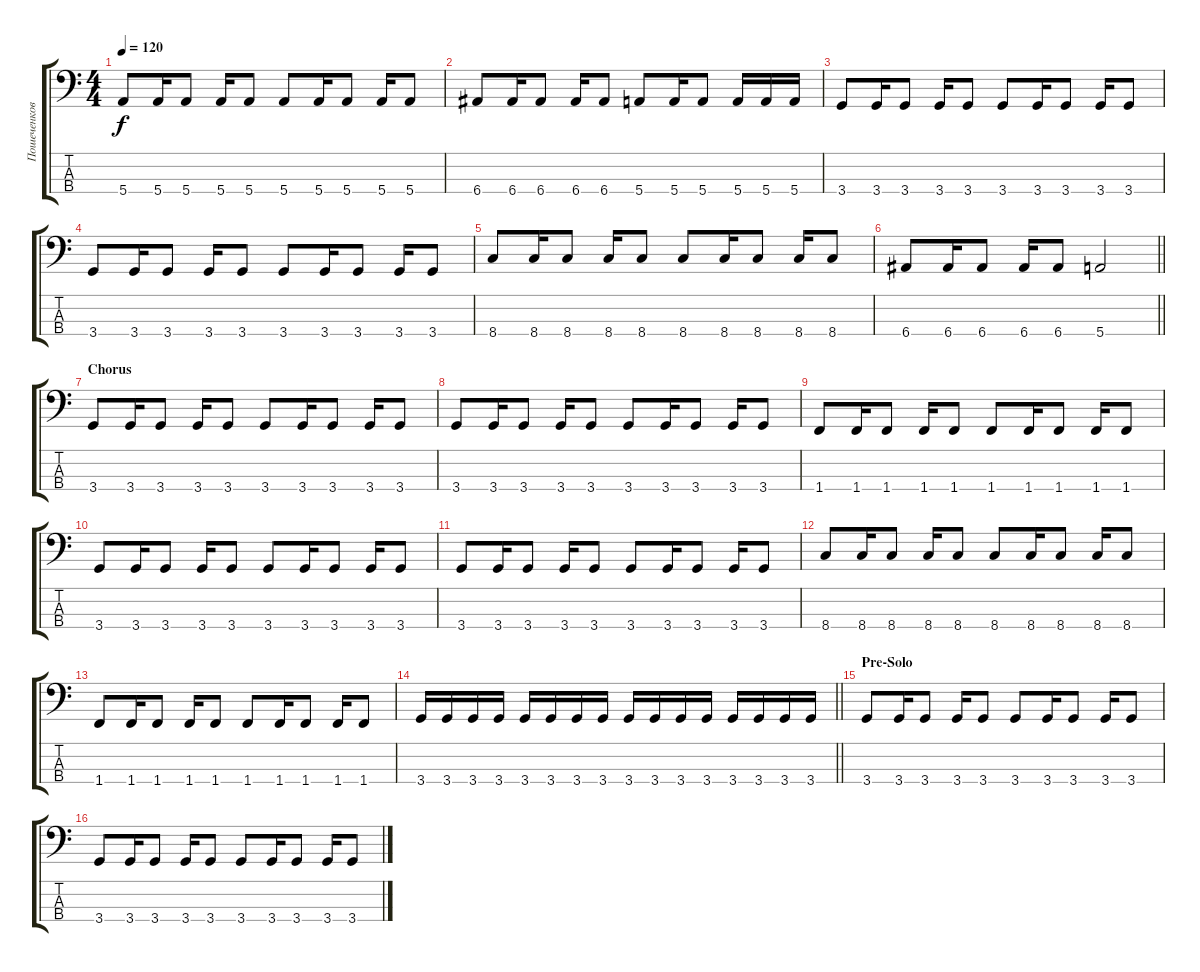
\track ("Пошеченков Роман ( Бас гитара )" "Пошеченков") {instrument electricbassfinger}
\staff {score tabs}
\tuning (G2 D2 A1 E1) {hide}
\ts (4 4)
\tempo 120
\clef f4
\ks c
5.4.8{dy f} 5.4.16 5.4.8 5.4.16 5.4.8 5.4.8 5.4.16 5.4.8 5.4.16 5.4.8 |
6.4.8 6.4.16 6.4.8 6.4.16 6.4.8 5.4.8 5.4.16 5.4.8 5.4.16 5.4.16 5.4.16 |
3.4.8 3.4.16 3.4.8 3.4.16 3.4.8 3.4.8 3.4.16 3.4.8 3.4.16 3.4.8 |
3.4.8 3.4.16 3.4.8 3.4.16 3.4.8 3.4.8 3.4.16 3.4.8 3.4.16 3.4.8 |
8.4.8 8.4.16 8.4.8 8.4.16 8.4.8 8.4.8 8.4.16 8.4.8 8.4.16 8.4.8 |
\barLineRight lightlight
6.4.8 6.4.16 6.4.8 6.4.16 6.4.8 5.4.2 |
\section ("" "Chorus")
3.4.8 3.4.16 3.4.8 3.4.16 3.4.8 3.4.8 3.4.16 3.4.8 3.4.16 3.4.8 |
3.4.8 3.4.16 3.4.8 3.4.16 3.4.8 3.4.8 3.4.16 3.4.8 3.4.16 3.4.8 |
1.4.8 1.4.16 1.4.8 1.4.16 1.4.8 1.4.8 1.4.16 1.4.8 1.4.16 1.4.8 |
3.4.8 3.4.16 3.4.8 3.4.16 3.4.8 3.4.8 3.4.16 3.4.8 3.4.16 3.4.8 |
3.4.8 3.4.16 3.4.8 3.4.16 3.4.8 3.4.8 3.4.16 3.4.8 3.4.16 3.4.8 |
8.4.8 8.4.16 8.4.8 8.4.16 8.4.8 8.4.8 8.4.16 8.4.8 8.4.16 8.4.8 |
1.4.8 1.4.16 1.4.8 1.4.16 1.4.8 1.4.8 1.4.16 1.4.8 1.4.16 1.4.8 |
\barLineRight lightlight
3.4.16 3.4.16 3.4.16 3.4.16 3.4.16 3.4.16 3.4.16 3.4.16 3.4.16 3.4.16 3.4.16 3.4.16 3.4.16 3.4.16 3.4.16 3.4.16 |
\section ("" "Pre-Solo")
3.4.8 3.4.16 3.4.8 3.4.16 3.4.8 3.4.8 3.4.16 3.4.8 3.4.16 3.4.8 |
3.4.8 3.4.16 3.4.8 3.4.16 3.4.8 3.4.8 3.4.16 3.4.8 3.4.16 3.4.8
